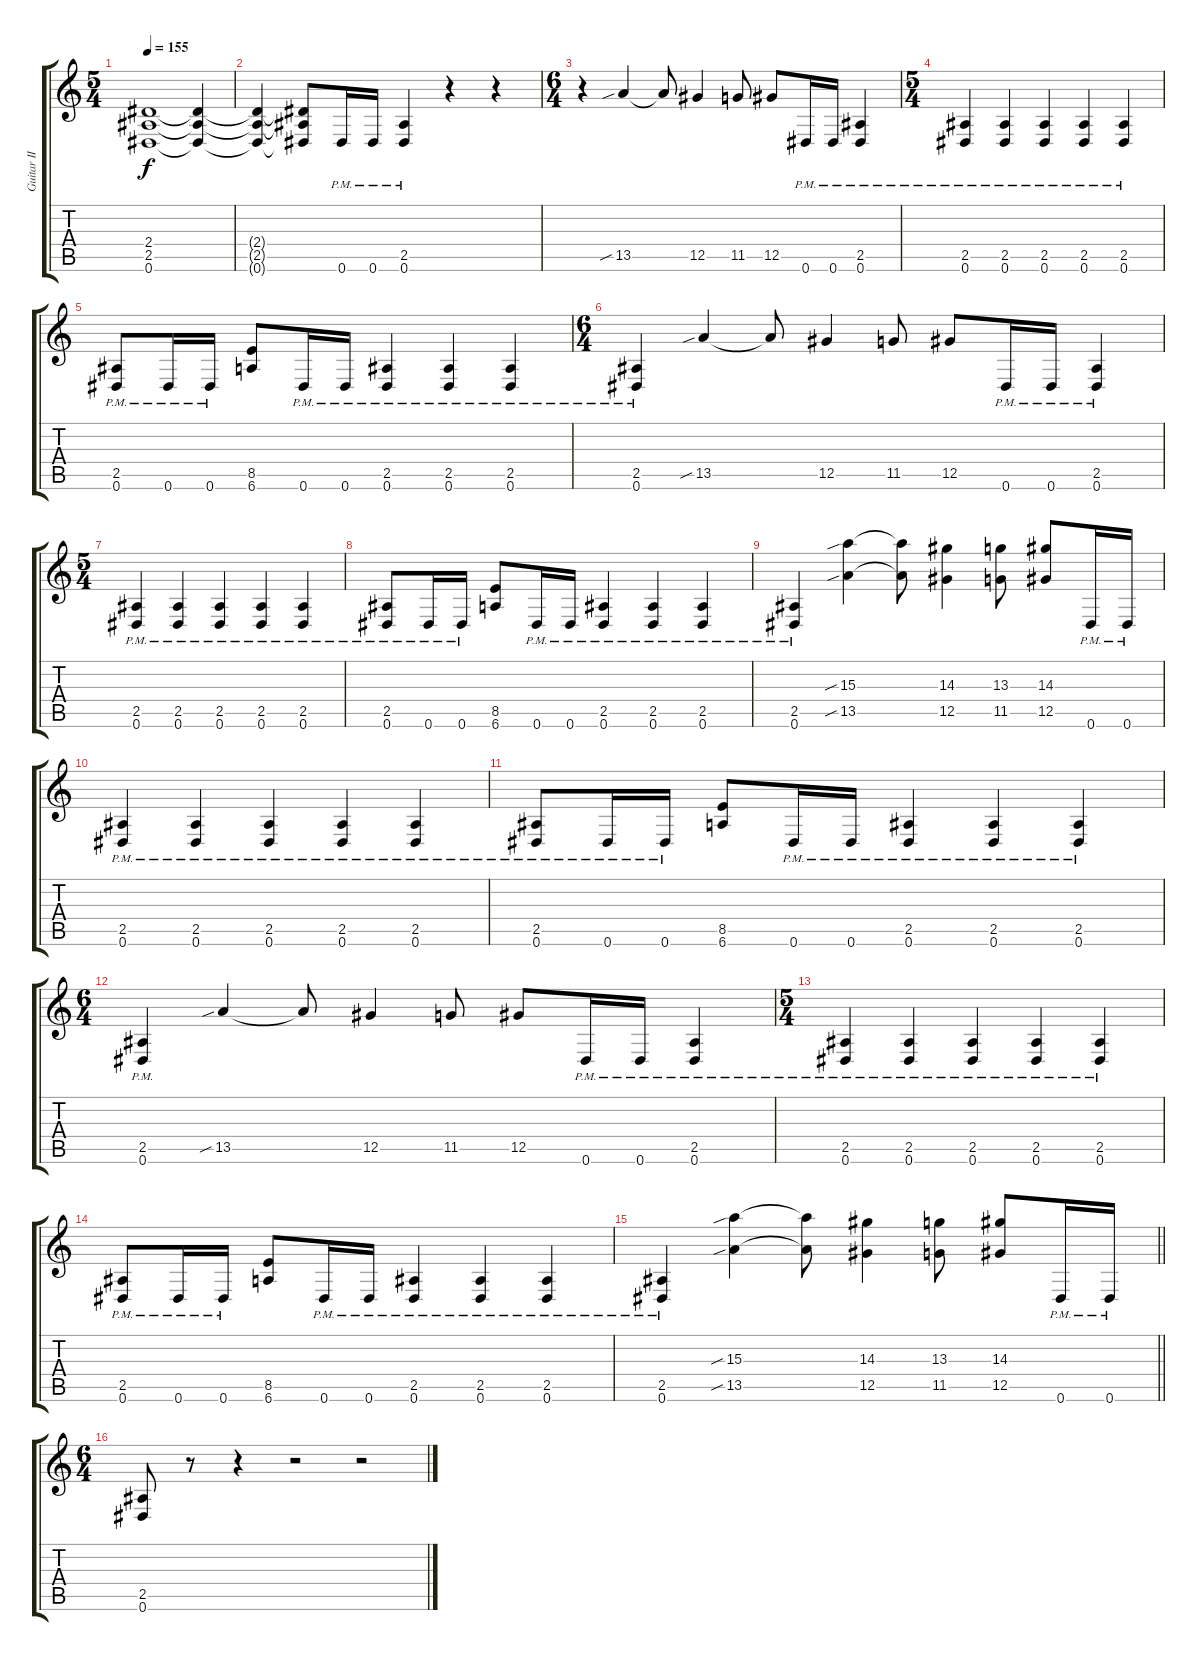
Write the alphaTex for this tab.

\track ("Guitar II" "Guitar II") {instrument distortionguitar}
\staff {score tabs}
\tuning (Eb4 Bb3 Gb3 Db3 Ab2 Eb2) {hide}
\ts (5 4)
\tempo 155
\clef g2
\ks c
(2.4 2.5 0.6).1{dy f} (2.4{t} 2.5{t} 0.6{t}).4 |
(2.4{t} 2.5{t} 0.6{t}).4 (2.4{t} 2.5{t} 0.6{t}).8 0.6{pm}.16 0.6{pm}.16 (2.5{pm} 0.6{pm}).4 r.4 r.4 |
\ts (6 4)
r.4 13.5{sib}.4 13.5{t}.8 12.5.4 11.5.8 12.5.8 0.6{pm}.16 0.6{pm}.16 (2.5{pm} 0.6{pm}).4 |
\ts (5 4)
(2.5{pm} 0.6{pm}).4 (2.5{pm} 0.6{pm}).4 (2.5{pm} 0.6{pm}).4 (2.5{pm} 0.6{pm}).4 (2.5{pm} 0.6{pm}).4 |
(2.5{pm} 0.6{pm}).8 0.6{pm}.16 0.6{pm}.16 (8.5 6.6).8 0.6{pm}.16 0.6{pm}.16 (2.5{pm} 0.6{pm}).4 (2.5{pm} 0.6{pm}).4 (2.5{pm} 0.6{pm}).4 |
\ts (6 4)
(2.5{pm} 0.6{pm}).4 13.5{sib}.4 13.5{t}.8 12.5.4 11.5.8 12.5.8 0.6{pm}.16 0.6{pm}.16 (2.5{pm} 0.6{pm}).4 |
\ts (5 4)
(2.5{pm} 0.6{pm}).4 (2.5{pm} 0.6{pm}).4 (2.5{pm} 0.6{pm}).4 (2.5{pm} 0.6{pm}).4 (2.5{pm} 0.6{pm}).4 |
(2.5{pm} 0.6{pm}).8 0.6{pm}.16 0.6{pm}.16 (8.5 6.6).8 0.6{pm}.16 0.6{pm}.16 (2.5{pm} 0.6{pm}).4 (2.5{pm} 0.6{pm}).4 (2.5{pm} 0.6{pm}).4 |
(2.5{pm} 0.6{pm}).4 (15.3{sib} 13.5{sib}).4 (15.3{t} 13.5{t}).8 (14.3 12.5).4 (13.3 11.5).8 (14.3 12.5).8 0.6{pm}.16 0.6{pm}.16 |
(2.5{pm} 0.6{pm}).4 (2.5{pm} 0.6{pm}).4 (2.5{pm} 0.6{pm}).4 (2.5{pm} 0.6{pm}).4 (2.5{pm} 0.6{pm}).4 |
(2.5{pm} 0.6{pm}).8 0.6{pm}.16 0.6{pm}.16 (8.5 6.6).8 0.6{pm}.16 0.6{pm}.16 (2.5{pm} 0.6{pm}).4 (2.5{pm} 0.6{pm}).4 (2.5{pm} 0.6{pm}).4 |
\ts (6 4)
(2.5{pm} 0.6{pm}).4 13.5{sib}.4 13.5{t}.8 12.5.4 11.5.8 12.5.8 0.6{pm}.16 0.6{pm}.16 (2.5{pm} 0.6{pm}).4 |
\ts (5 4)
(2.5{pm} 0.6{pm}).4 (2.5{pm} 0.6{pm}).4 (2.5{pm} 0.6{pm}).4 (2.5{pm} 0.6{pm}).4 (2.5{pm} 0.6{pm}).4 |
(2.5{pm} 0.6{pm}).8 0.6{pm}.16 0.6{pm}.16 (8.5 6.6).8 0.6{pm}.16 0.6{pm}.16 (2.5{pm} 0.6{pm}).4 (2.5{pm} 0.6{pm}).4 (2.5{pm} 0.6{pm}).4 |
\barLineRight lightlight
(2.5{pm} 0.6{pm}).4 (15.3{sib} 13.5{sib}).4 (15.3{t} 13.5{t}).8 (14.3 12.5).4 (13.3 11.5).8 (14.3 12.5).8 0.6{pm}.16 0.6{pm}.16 |
\ts (6 4)
(2.5 0.6).8 r.8 r.4 r.2 r.2
